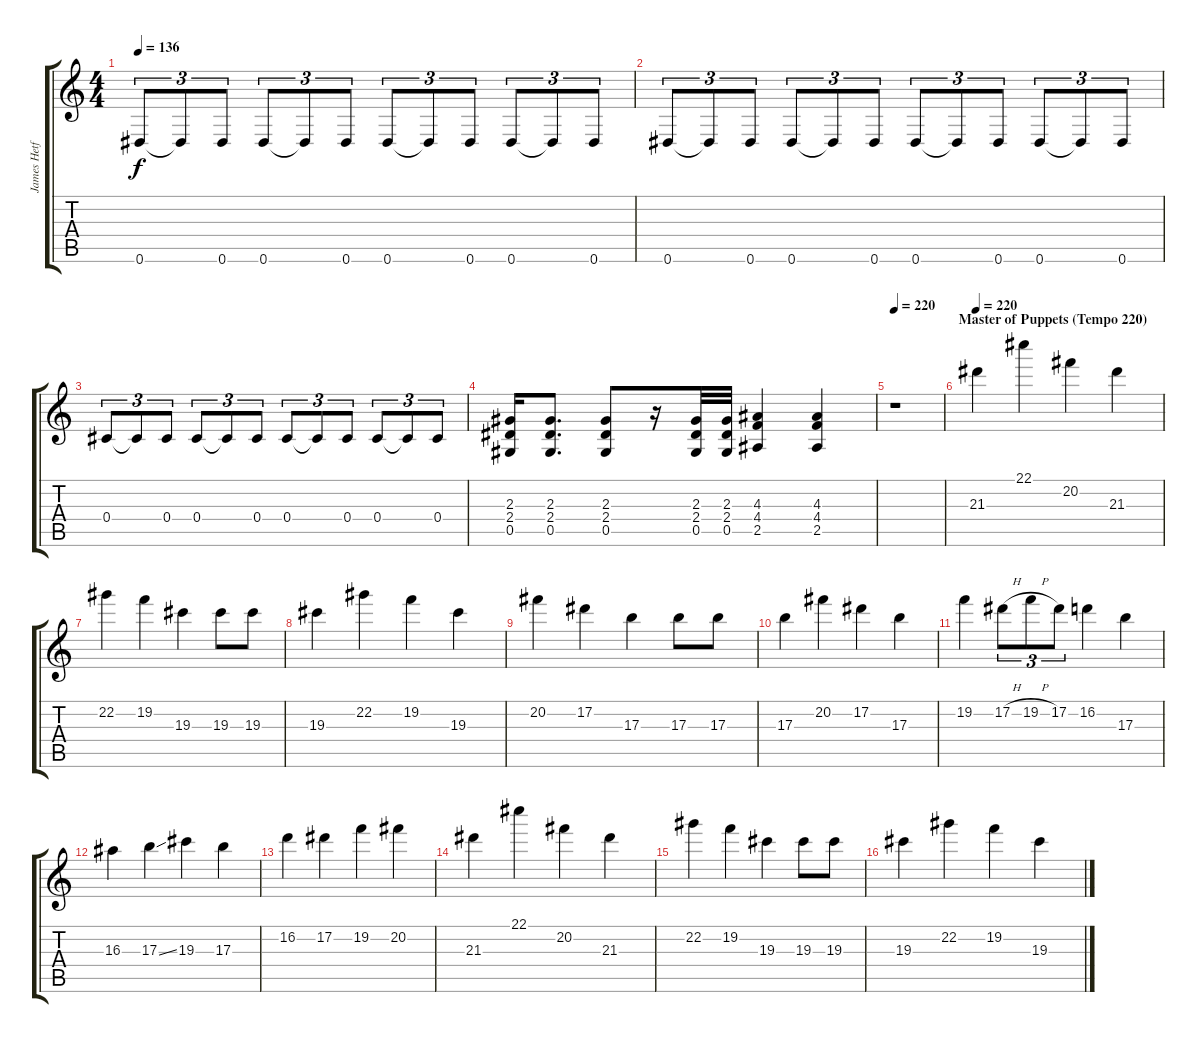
\track ("James Hetfield (Distortion Guitar)" "James Hetf") {instrument distortionguitar}
\staff {score tabs}
\tuning (Eb4 Bb3 Gb3 Db3 Ab2 Eb2) {hide}
\ts (4 4)
\tempo 136
\clef g2
\ks c
0.6.8{tu (3 2) dy f} 0.6{t}.8{tu (3 2)} 0.6.8{tu (3 2)} 0.6.8{tu (3 2)} 0.6{t}.8{tu (3 2)} 0.6.8{tu (3 2)} 0.6.8{tu (3 2)} 0.6{t}.8{tu (3 2)} 0.6.8{tu (3 2)} 0.6.8{tu (3 2)} 0.6{t}.8{tu (3 2)} 0.6.8{tu (3 2)} |
0.6.8{tu (3 2)} 0.6{t}.8{tu (3 2)} 0.6.8{tu (3 2)} 0.6.8{tu (3 2)} 0.6{t}.8{tu (3 2)} 0.6.8{tu (3 2)} 0.6.8{tu (3 2)} 0.6{t}.8{tu (3 2)} 0.6.8{tu (3 2)} 0.6.8{tu (3 2)} 0.6{t}.8{tu (3 2)} 0.6.8{tu (3 2)} |
0.4.8{tu (3 2)} 0.4{t}.8{tu (3 2)} 0.4.8{tu (3 2)} 0.4.8{tu (3 2)} 0.4{t}.8{tu (3 2)} 0.4.8{tu (3 2)} 0.4.8{tu (3 2)} 0.4{t}.8{tu (3 2)} 0.4.8{tu (3 2)} 0.4.8{tu (3 2)} 0.4{t}.8{tu (3 2)} 0.4.8{tu (3 2)} |
(2.3 2.4 0.5).16 (2.3 2.4 0.5).8{d} (2.3 2.4 0.5).8 r.16 (2.3 2.4 0.5).32 (2.3 2.4 0.5).32 (4.3 4.4 2.5).4 (4.3 4.4 2.5).4 |
\tempo 220
r.1 |
\section ("" "Master of Puppets (Tempo 220)")
\tempo 220
21.3.4 22.1.4 20.2.4 21.3.4 |
22.2.4 19.2.4 19.3.4 19.3.8 19.3.8 |
19.3.4 22.2.4 19.2.4 19.3.4 |
20.2.4 17.2.4 17.3.4 17.3.8 17.3.8 |
17.3.4 20.2.4 17.2.4 17.3.4 |
19.2.4 17.2{h}.8{tu (3 2)} 19.2{h}.8{tu (3 2)} 17.2.8{tu (3 2)} 16.2.4 17.3.4 |
16.3.4 17.3{ss}.4 19.3.4 17.3.4 |
16.2.4 17.2.4 19.2.4 20.2.4 |
21.3.4 22.1.4 20.2.4 21.3.4 |
22.2.4 19.2.4 19.3.4 19.3.8 19.3.8 |
19.3.4 22.2.4 19.2.4 19.3.4
